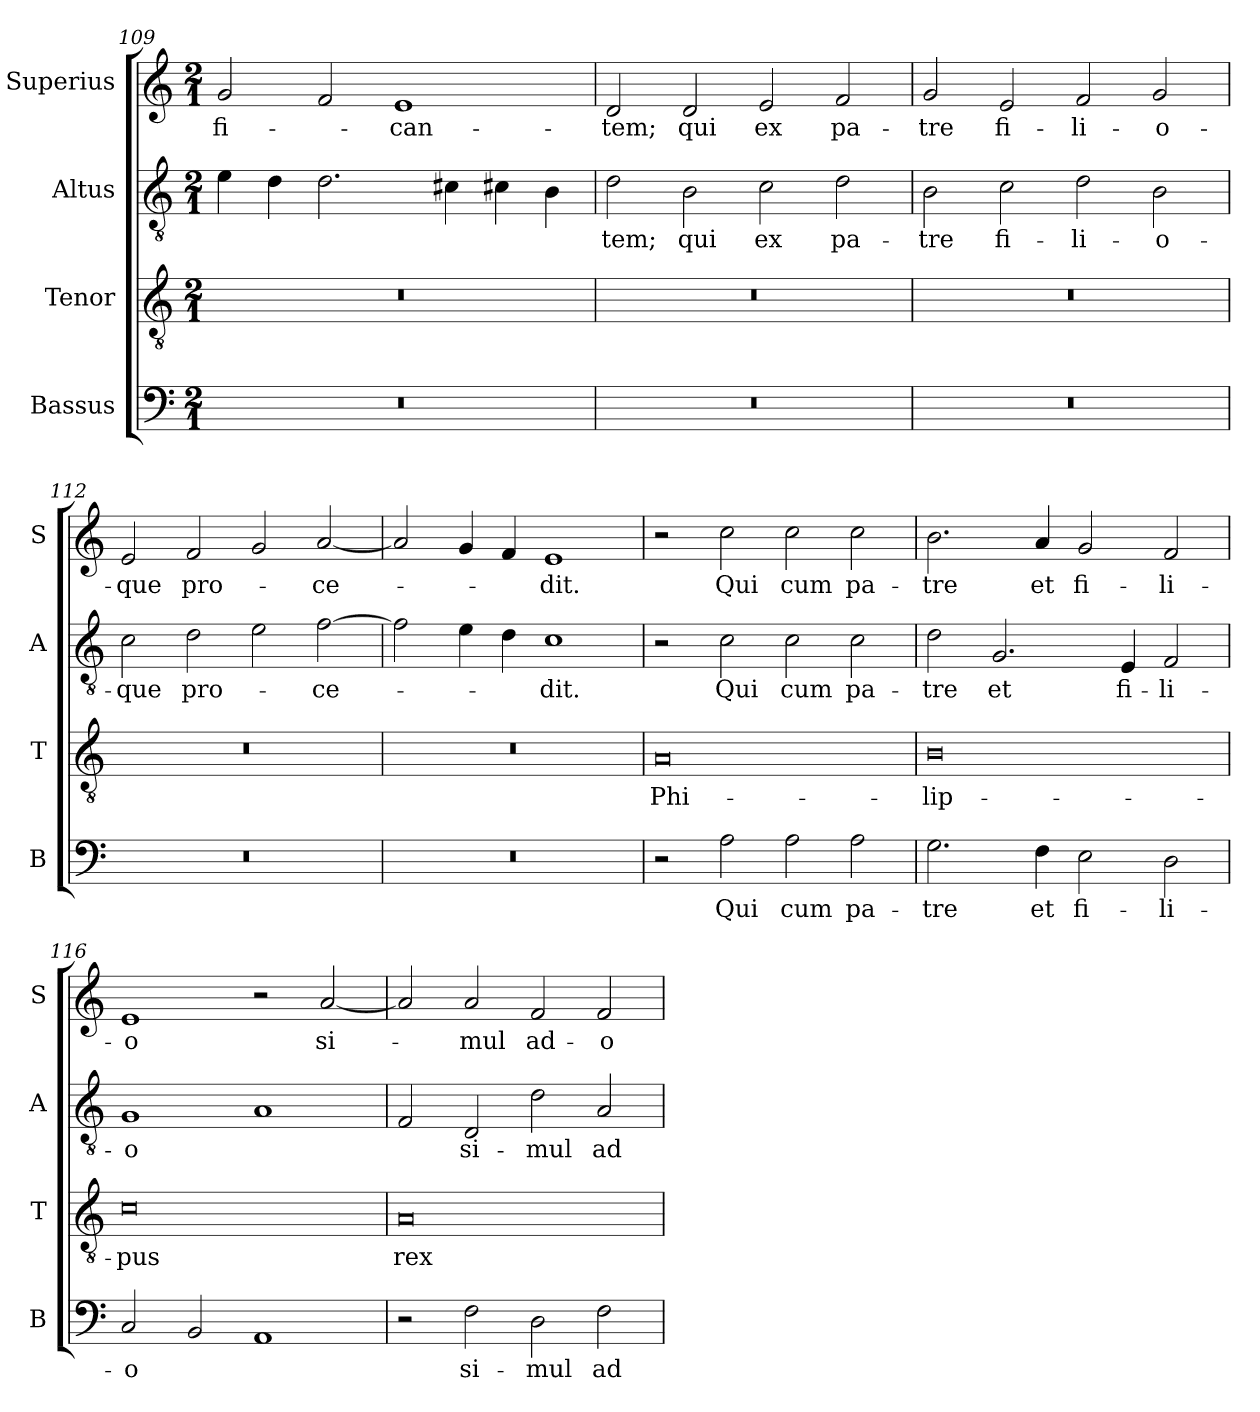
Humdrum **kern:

**kern	**text	**kern	**text	**kern	**text	**kern	**text
*part4	*part4	*part3	*part3	*part2	*part2	*part1	*part1
*staff4	*staff4	*staff3	*staff3	*staff2	*staff2	*staff1	*staff1
*I"Bassus	*	*I"Tenor	*	*I"Altus	*	*I"Superius	*
*I'B	*	*I'T	*	*I'A	*	*I'S	*
*clefF4	*	*clefGv2	*	*clefGv2	*	*clefG2	*
*k[]	*	*k[]	*	*k[]	*	*k[]	*
*M2/1	*	*M2/1	*	*M2/1	*	*M2/1	*
=109	=109	=109	=109	=109	=109	=109	=109
0r	.	0r	.	4e\	.	2g/	-fi-
.	.	.	.	4d\	.	.	.
.	.	.	.	2.d\	.	2f/	.
.	.	.	.	.	.	1e	-can-
.	.	.	.	4c#X\	.	.	.
.	.	.	.	4c#X\	.	.	.
.	.	.	.	4B\	.	.	.
=110	=110	=110	=110	=110	=110	=110	=110
0r	.	0r	.	2d\	-tem;	2d/	-tem;
.	.	.	.	2B\	qui	2d/	qui
.	.	.	.	2c\	ex	2e/	ex
.	.	.	.	2d\	pa-	2f/	pa-
=111	=111	=111	=111	=111	=111	=111	=111
0r	.	0r	.	2B\	-tre	2g/	-tre
.	.	.	.	2c\	fi-	2e/	fi-
.	.	.	.	2d\	-li-	2f/	-li-
.	.	.	.	2B\	-o-	2g/	-o-
=112	=112	=112	=112	=112	=112	=112	=112
0r	.	0r	.	2c\	-que	2e/	-que
.	.	.	.	2d\	pro-	2f/	pro-
.	.	.	.	2e\	.	2g/	.
.	.	.	.	[2f\	-ce-	[2a/	-ce-
=113	=113	=113	=113	=113	=113	=113	=113
0r	.	0r	.	2f\]	.	2a/]	.
.	.	.	.	4e\	.	4g/	.
.	.	.	.	4d\	.	4f/	.
.	.	.	.	1c	-dit.	1e	-dit.
=114	=114	=114	=114	=114	=114	=114	=114
2r	.	0A	Phi-	2r	.	2r	.
2A\	Qui	.	.	2c\	Qui	2cc\	Qui
2A\	cum	.	.	2c\	cum	2cc\	cum
2A\	pa-	.	.	2c\	pa-	2cc\	pa-
=115	=115	=115	=115	=115	=115	=115	=115
2.G\	-tre	0B	-lip-	2d\	-tre	2.b\	-tre
.	.	.	.	2.G/	et	.	.
4F\	et	.	.	.	.	4a/	et
2E\	fi-	.	.	.	.	2g/	fi-
.	.	.	.	4E/	fi-	.	.
2D\	-li-	.	.	2F/	-li-	2f/	-li-
=116	=116	=116	=116	=116	=116	=116	=116
2C/	-o	0c	-pus	1G	-o	1e	-o
2BB/	.	.	.	.	.	.	.
1AA	.	.	.	1A	.	2r	.
.	.	.	.	.	.	[2a/	si-
=117	=117	=117	=117	=117	=117	=117	=117
2r	.	0A	rex	2F/	.	2a/]	.
2F\	si-	.	.	2D/	si-	2a/	-mul
2D\	-mul	.	.	2d\	-mul	2f/	ad-
2F\	ad-	.	.	2A/	ad-	2f/	-o-
=	=	=	=	=	=	=	=
*-	*-	*-	*-	*-	*-	*-	*-
